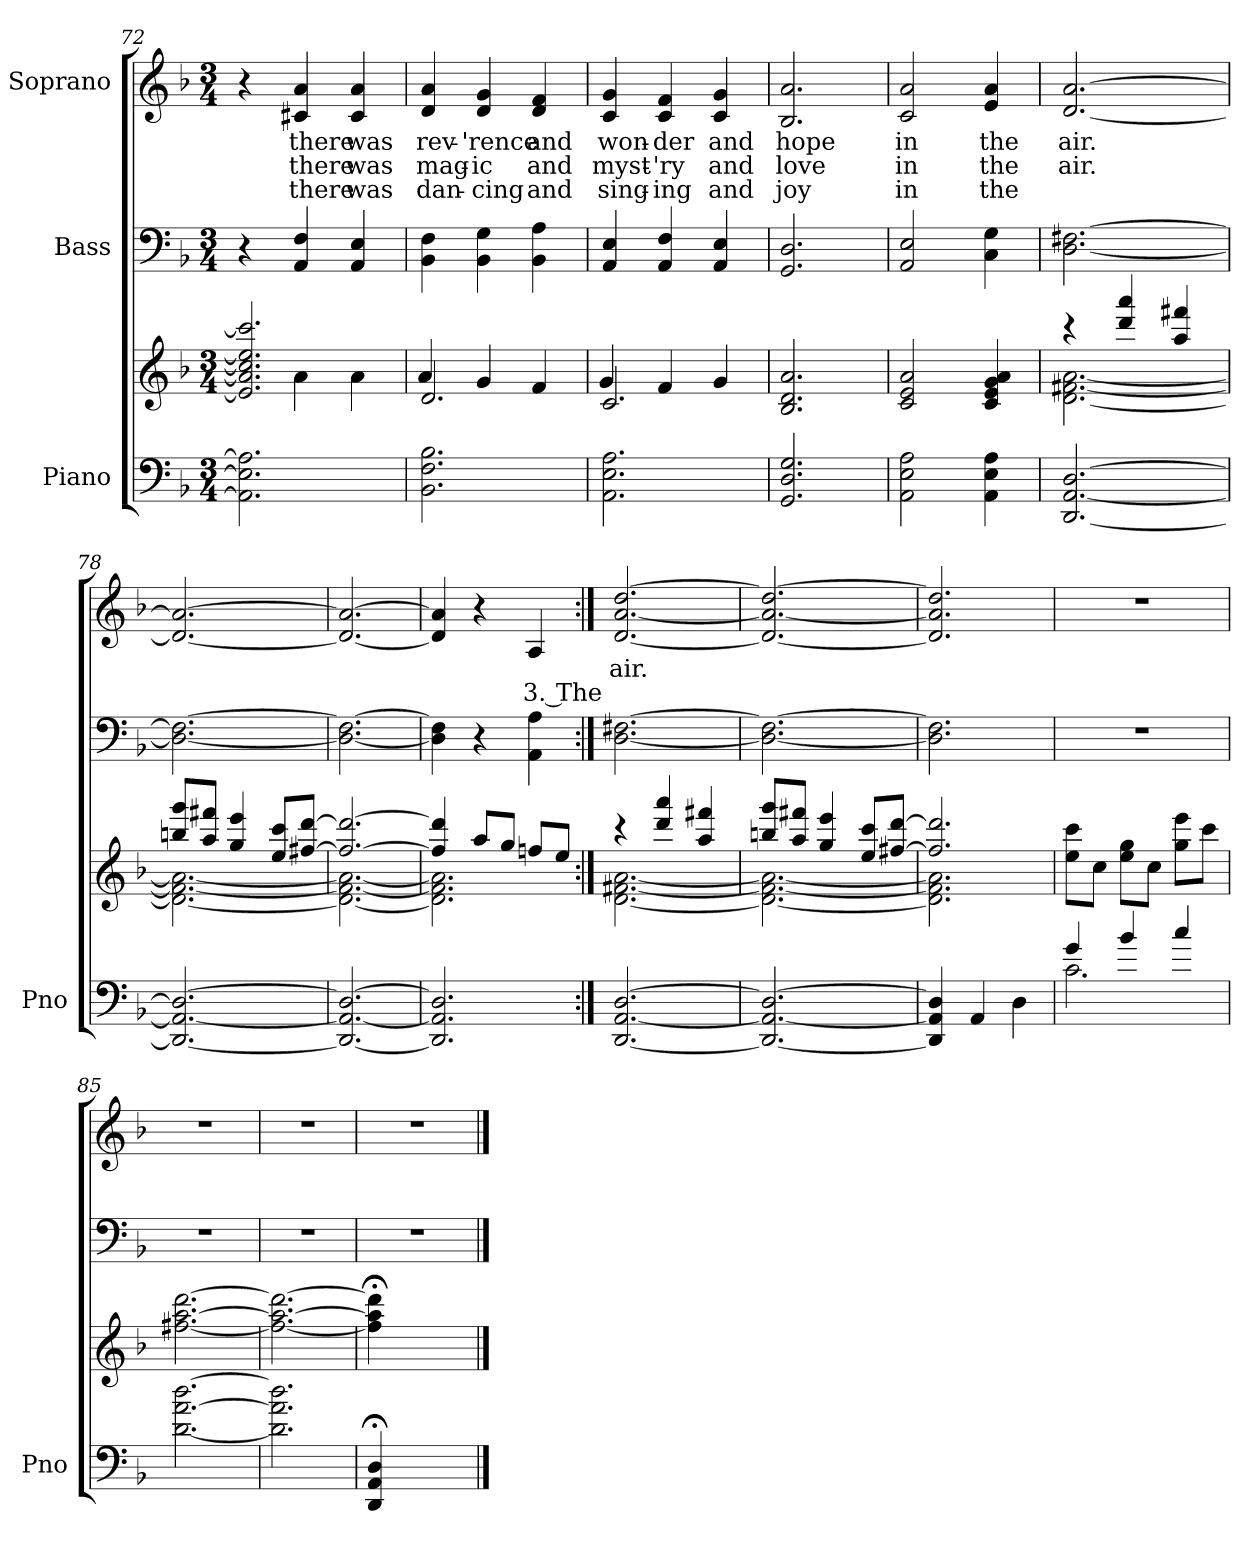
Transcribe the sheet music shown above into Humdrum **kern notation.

**kern	**kern	**kern	**kern	**text	**text	**text
*part3	*part3	*part2	*part1	*part1	*part1	*part1
*staff4	*staff3	*staff2	*staff1	*staff1	*staff1	*staff1
*I"Piano	*	*I"Bass	*I"Soprano	*	*	*
*I'Pno	*	*	*	*	*	*
*clefF4	*clefG2	*clefF4	*clefG2	*	*	*
*k[b-]	*k[b-]	*k[b-]	*k[b-]	*	*	*
*d:	*d:	*d:	*d:	*	*	*
*M3/4	*M3/4	*M3/4	*M3/4	*	*	*
=72	=72	=72	=72	=72	=72	=72
*	*^	*	*	*	*	*
2.AA\] 2.E\] 2.A\]	2.e/] 2.a/] 2.cc#/] 2.ee/] 2.ccc#/]	4ryy	4r	4r	.	.	.
.	.	4a\	4AA/ 4F/	4c#X/ 4a/	there	there	there
.	.	4a\	4AA/ 4E/	4c#/ 4a/	was	was	was
=73	=73	=73	=73	=73	=73	=73	=73
2.BB-\ 2.F\ 2.B-\	2.d/	4a/	4BB-\ 4F\	4d/ 4a/	rev-	mag-	dan-
.	.	4g/	4BB-\ 4G\	4d/ 4g/	-'rence	-ic	-cing
.	.	4f/	4BB-\ 4A\	4d/ 4f/	and	and	and
=74	=74	=74	=74	=74	=74	=74	=74
2.AA\ 2.E\ 2.A\	2.c/	4g/	4AA/ 4E/	4c/ 4g/	won-	myst-	sing-
.	.	4f/	4AA/ 4F/	4c/ 4f/	-der	-'ry	-ing
.	.	4g/	4AA/ 4E/	4c/ 4g/	and	and	and
*	*v	*v	*	*	*	*	*
=75	=75	=75	=75	=75	=75	=75
2.GG/ 2.D/ 2.G/	2.B-/ 2.d/ 2.a/	2.GG/ 2.D/	2.B-/ 2.a/	hope	love	joy
=76	=76	=76	=76	=76	=76	=76
2AA\ 2E\ 2A\	2c/ 2e/ 2a/	2AA/ 2E/	2c/ 2a/	in	in	in
4AA\ 4E\ 4A\	4c/ 4e/ 4g/ 4a/	4C\ 4G\	4e/ 4a/	the	the	the
=77	=77	=77	=77	=77	=77	=77
*	*^	*	*	*	*	*
[2.DD/ [2.AA/ [2.D/	4r	[<2.d\ [<2.f#X\ [<2.a\	[<2.D\ [>2.F#X\	[<2.d/ [>2.a/	air.	air.	.
.	4ddd/ 4aaa/	.	.	.	.	.	.
.	4aa/ 4fff#X/	.	.	.	.	.	.
=78	=78	=78	=78	=78	=78	=78	=78
2.DD/_ 2.AA/_ 2.D/_	8bbn/ 8ggg/L	2.d\_ 2.f#\_ 2.a\_	2.D\_ 2.F#\_	2.d/_ 2.a/_	.	.	.
.	8aa/ 8fff#X/J	.	.	.	.	.	.
.	4gg/ 4eee/	.	.	.	.	.	.
.	8ee/ 8ccc/L	.	.	.	.	.	.
.	[>8ff#X/ [>8ddd/J	.	.	.	.	.	.
=79	=79	=79	=79	=79	=79	=79	=79
2.DD/_ 2.AA/_ 2.D/_	2.ff#/_ 2.ddd/_	2.d\_ 2.f#\_ 2.a\_	2.D\_ 2.F#\_	2.d/_ 2.a/_	.	.	.
=80	=80	=80	=80	=80	=80	=80	=80
2.DD/] 2.AA/] 2.D/]	4ff#/] 4ddd/]	2.d\] 2.f#\] 2.a\]	4D\] 4F#\]	4d/] 4a/]	.	.	.
.	8aa/L	.	4r	4r	.	.	.
.	8gg/J	.	.	.	.	.	.
.	8ffn/L	.	4AA\ 4A\	4A/	.	3. The	.
.	8ee/J	.	.	.	.	.	.
=81:|!	=81:|!	=81:|!	=81:|!	=81:|!	=81:|!	=81:|!	=81:|!
[2.DD/ [2.AA/ [2.D/	4r	[<2.d\ [<2.f#X\ [<2.a\	[<2.D\ [>2.F#X\	[<2.d/ [>2.a/ [>2.dd/	air.	.	.
.	4ddd/ 4aaa/	.	.	.	.	.	.
.	4aa/ 4fff#X/	.	.	.	.	.	.
=82	=82	=82	=82	=82	=82	=82	=82
2.DD/_ 2.AA/_ 2.D/_	8bbn/ 8ggg/L	2.d\_ 2.f#\_ 2.a\_	2.D\_ 2.F#\_	2.d/_ 2.a/_ 2.dd/_	.	.	.
.	8aa/ 8fff#X/J	.	.	.	.	.	.
.	4gg/ 4eee/	.	.	.	.	.	.
.	8ee/ 8ccc/L	.	.	.	.	.	.
.	[>8ff#X/ [>8ddd/J	.	.	.	.	.	.
=83	=83	=83	=83	=83	=83	=83	=83
4DD/] 4AA/] 4D/]	2.ff#/] 2.ddd/]	2.d\] 2.f#\] 2.a\]	2.D\] 2.F#\]	2.d/] 2.a/] 2.dd/]	.	.	.
4AA/	.	.	.	.	.	.	.
4D\	.	.	.	.	.	.	.
*	*v	*v	*	*	*	*	*
=84	=84	=84	=84	=84	=84	=84
*^	*	*	*	*	*	*
4g/	2.c\	8ee\ 8ccc\L	2.r	2.r	.	.	.
.	.	8cc\J	.	.	.	.	.
4b-/	.	8ee\ 8gg\L	.	.	.	.	.
.	.	8cc\J	.	.	.	.	.
4cc/	.	8gg\ 8eee\L	.	.	.	.	.
.	.	8ccc\J	.	.	.	.	.
*v	*v	*	*	*	*	*	*
=85	=85	=85	=85	=85	=85	=85
[2.d\ [2.a\ [2.dd\	[>2.ff#X\ [>2.aa\ [>2.ddd\	2.r	2.r	.	.	.
=86	=86	=86	=86	=86	=86	=86
2.d\] 2.a\] 2.dd\]	2.ff#\_ 2.aa\_ 2.ddd\_	2.r	2.r	.	.	.
=87	=87	=87	=87	=87	=87	=87
4DD/;< 4AA/;< 4D/;<	4ff#\];< 4aa\];< 4ddd\];<	2.r	2.r	.	.	.
2ryy	2ryy	.	.	.	.	.
==	==	==	==	==	==	==
*-	*-	*-	*-	*-	*-	*-
